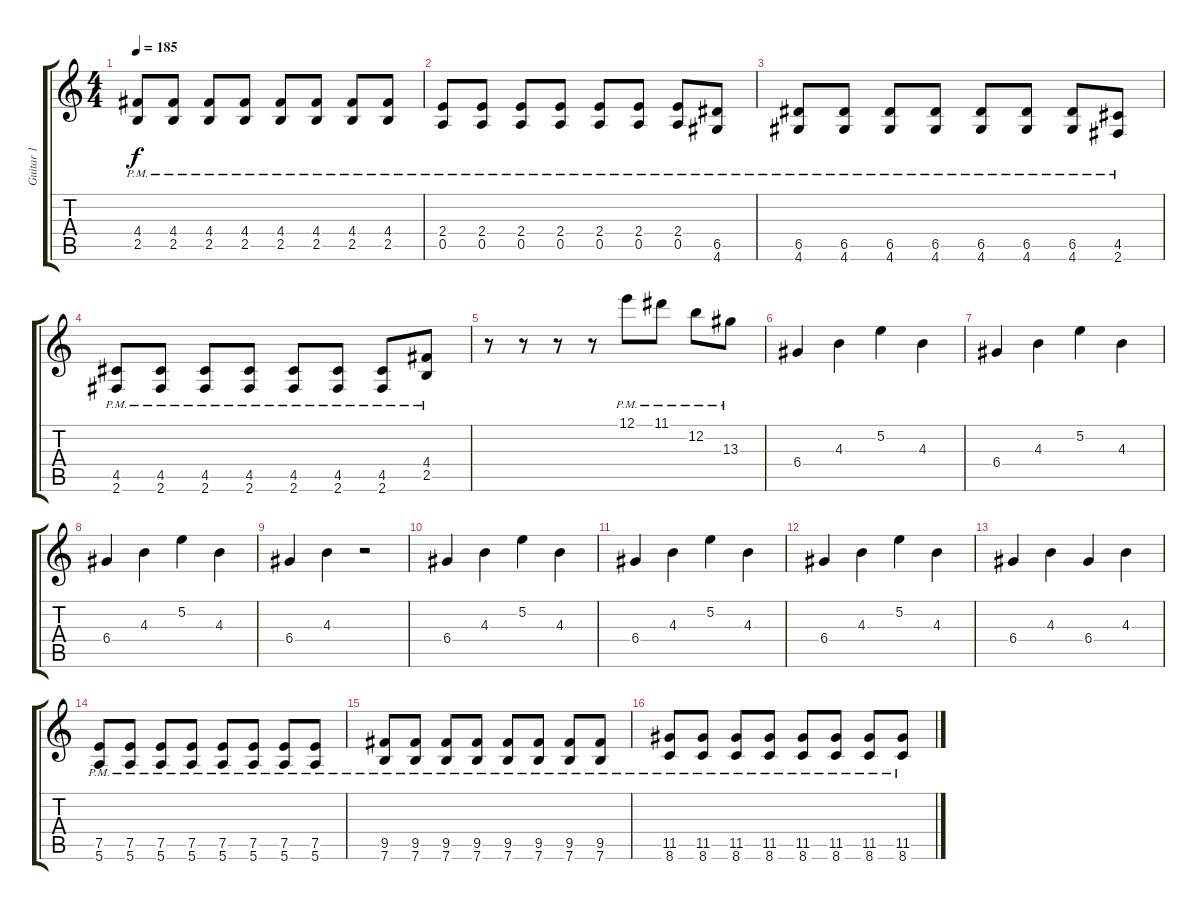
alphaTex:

\track ("Guitar 1" "Guitar 1") {instrument overdrivenguitar}
\staff {score tabs}
\tuning (E4 B3 G3 D3 A2 E2) {hide}
\ts (4 4)
\tempo 185
\clef g2
\ks c
(4.4{pm} 2.5{pm}).8{dy f} (4.4{pm} 2.5{pm}).8 (4.4{pm} 2.5{pm}).8 (4.4{pm} 2.5{pm}).8 (4.4{pm} 2.5{pm}).8 (4.4{pm} 2.5{pm}).8 (4.4{pm} 2.5{pm}).8 (4.4{pm} 2.5{pm}).8 |
(2.4{pm} 0.5{pm}).8 (2.4{pm} 0.5{pm}).8 (2.4{pm} 0.5{pm}).8 (2.4{pm} 0.5{pm}).8 (2.4{pm} 0.5{pm}).8 (2.4{pm} 0.5{pm}).8 (2.4{pm} 0.5{pm}).8 (6.5{pm} 4.6).8 |
(6.5{pm} 4.6{pm}).8 (6.5{pm} 4.6{pm}).8 (6.5{pm} 4.6{pm}).8 (6.5{pm} 4.6{pm}).8 (6.5{pm} 4.6{pm}).8 (6.5{pm} 4.6{pm}).8 (6.5{pm} 4.6{pm}).8 (4.5{pm} 2.6{pm}).8 |
(4.5{pm} 2.6{pm}).8 (4.5{pm} 2.6{pm}).8 (4.5{pm} 2.6{pm}).8 (4.5{pm} 2.6{pm}).8 (4.5{pm} 2.6{pm}).8 (4.5{pm} 2.6{pm}).8 (4.5{pm} 2.6{pm}).8 (4.4 2.5{pm}).8 |
r.8 r.8 r.8 r.8 12.1{pm}.8 11.1{pm}.8 12.2{pm}.8 13.3{pm}.8 |
6.4.4 4.3.4 5.2.4 4.3.4 |
6.4.4 4.3.4 5.2.4 4.3.4 |
6.4.4 4.3.4 5.2.4 4.3.4 |
6.4.4 4.3.4 r.2 |
6.4.4 4.3.4 5.2.4 4.3.4 |
6.4.4 4.3.4 5.2.4 4.3.4 |
6.4.4 4.3.4 5.2.4 4.3.4 |
6.4.4 4.3.4 6.4.4 4.3.4 |
(7.5{pm} 5.6{pm}).8 (7.5{pm} 5.6{pm}).8 (7.5{pm} 5.6{pm}).8 (7.5{pm} 5.6{pm}).8 (7.5{pm} 5.6{pm}).8 (7.5{pm} 5.6{pm}).8 (7.5{pm} 5.6{pm}).8 (7.5{pm} 5.6{pm}).8 |
(9.5{pm} 7.6{pm}).8 (9.5{pm} 7.6{pm}).8 (9.5{pm} 7.6{pm}).8 (9.5{pm} 7.6{pm}).8 (9.5{pm} 7.6{pm}).8 (9.5{pm} 7.6{pm}).8 (9.5{pm} 7.6{pm}).8 (9.5{pm} 7.6{pm}).8 |
(11.5{pm} 8.6{pm}).8 (11.5{pm} 8.6{pm}).8 (11.5{pm} 8.6{pm}).8 (11.5{pm} 8.6{pm}).8 (11.5{pm} 8.6{pm}).8 (11.5{pm} 8.6{pm}).8 (11.5{pm} 8.6{pm}).8 (11.5{pm} 8.6{pm}).8
